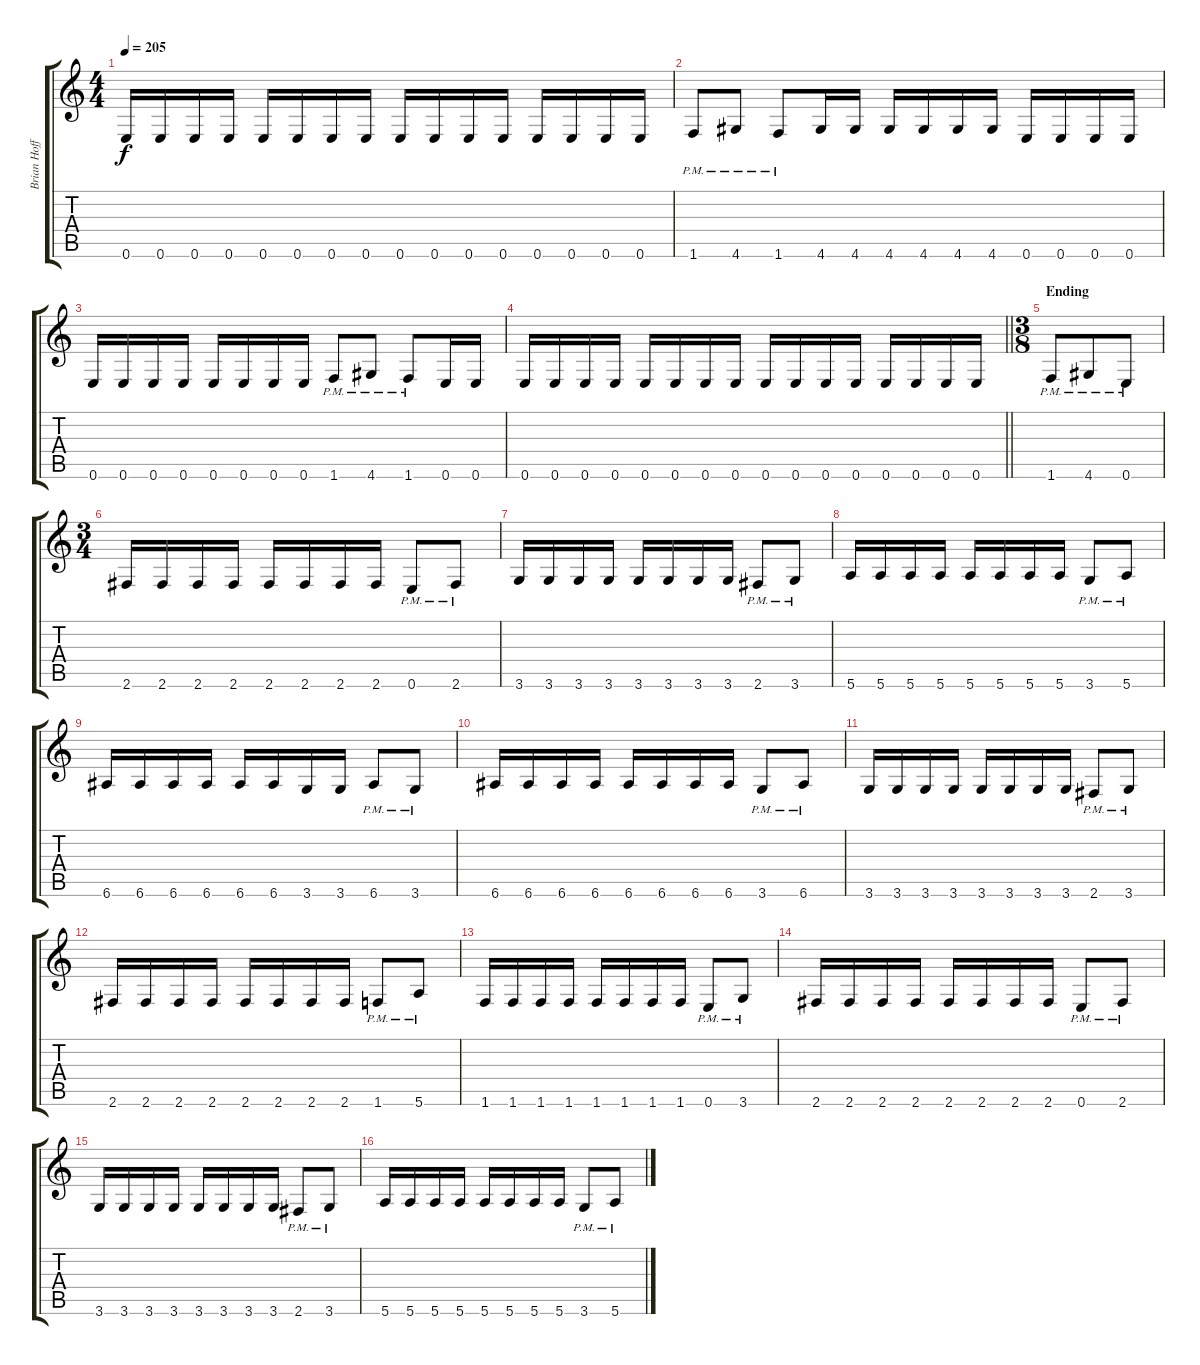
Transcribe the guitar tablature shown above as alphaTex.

\track ("Brian Hoffman" "Brian Hoff") {instrument distortionguitar}
\staff {score tabs}
\tuning (E4 B3 G3 D3 A2 E2) {hide}
\ts (4 4)
\tempo 205
\clef g2
\ks c
0.6.16{dy f} 0.6.16 0.6.16 0.6.16 0.6.16 0.6.16 0.6.16 0.6.16 0.6.16 0.6.16 0.6.16 0.6.16 0.6.16 0.6.16 0.6.16 0.6.16 |
1.6{pm}.8 4.6{pm}.8 1.6{pm}.8 4.6.16 4.6.16 4.6.16 4.6.16 4.6.16 4.6.16 0.6.16 0.6.16 0.6.16 0.6.16 |
0.6.16 0.6.16 0.6.16 0.6.16 0.6.16 0.6.16 0.6.16 0.6.16 1.6{pm}.8 4.6{pm}.8 1.6{pm}.8 0.6.16 0.6.16 |
\barLineRight lightlight
0.6.16 0.6.16 0.6.16 0.6.16 0.6.16 0.6.16 0.6.16 0.6.16 0.6.16 0.6.16 0.6.16 0.6.16 0.6.16 0.6.16 0.6.16 0.6.16 |
\ts (3 8)
\section ("" "Ending")
1.6{pm}.8 4.6{pm}.8 0.6{pm}.8 |
\ts (3 4)
2.6.16 2.6.16 2.6.16 2.6.16 2.6.16 2.6.16 2.6.16 2.6.16 0.6{pm}.8 2.6{pm}.8 |
3.6.16 3.6.16 3.6.16 3.6.16 3.6.16 3.6.16 3.6.16 3.6.16 2.6{pm}.8 3.6{pm}.8 |
5.6.16 5.6.16 5.6.16 5.6.16 5.6.16 5.6.16 5.6.16 5.6.16 3.6{pm}.8 5.6{pm}.8 |
6.6.16 6.6.16 6.6.16 6.6.16 6.6.16 6.6.16 3.6.16 3.6.16 6.6{pm}.8 3.6{pm}.8 |
6.6.16 6.6.16 6.6.16 6.6.16 6.6.16 6.6.16 6.6.16 6.6.16 3.6{pm}.8 6.6{pm}.8 |
3.6.16 3.6.16 3.6.16 3.6.16 3.6.16 3.6.16 3.6.16 3.6.16 2.6{pm}.8 3.6{pm}.8 |
2.6.16 2.6.16 2.6.16 2.6.16 2.6.16 2.6.16 2.6.16 2.6.16 1.6{pm}.8 5.6{pm}.8 |
1.6.16 1.6.16 1.6.16 1.6.16 1.6.16 1.6.16 1.6.16 1.6.16 0.6{pm}.8 3.6{pm}.8 |
2.6.16 2.6.16 2.6.16 2.6.16 2.6.16 2.6.16 2.6.16 2.6.16 0.6{pm}.8 2.6{pm}.8 |
3.6.16 3.6.16 3.6.16 3.6.16 3.6.16 3.6.16 3.6.16 3.6.16 2.6{pm}.8 3.6{pm}.8 |
5.6.16 5.6.16 5.6.16 5.6.16 5.6.16 5.6.16 5.6.16 5.6.16 3.6{pm}.8 5.6{pm}.8
